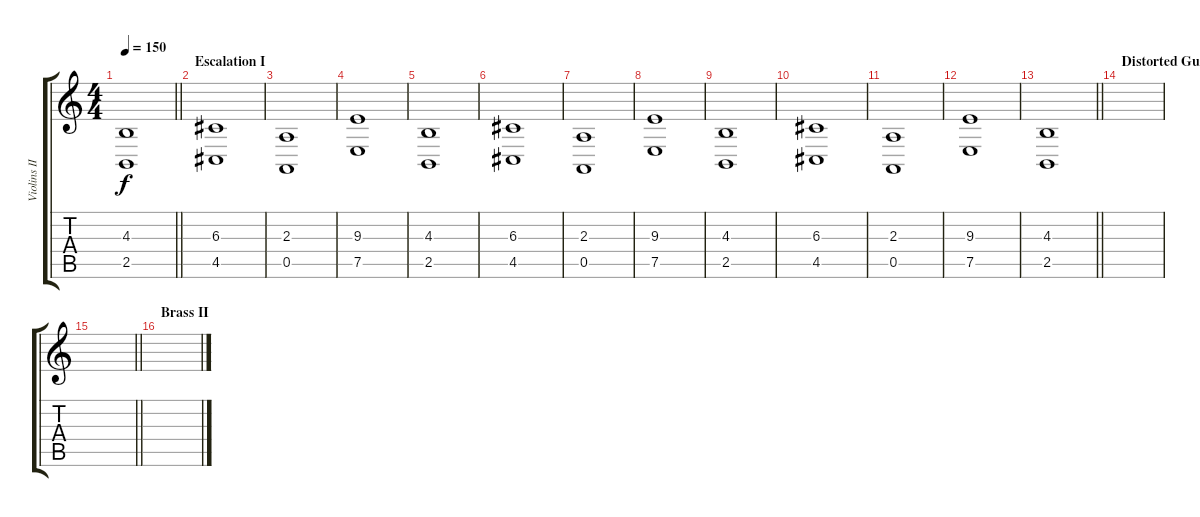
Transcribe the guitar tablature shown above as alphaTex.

\track ("Violins II" "Violins II") {instrument stringensemble1}
\staff {score tabs}
\tuning (E4 B3 G3 D3 A2 E2) {hide}
\ts (4 4)
\tempo 150
\clef g2
\barLineRight lightlight
\ks c
(4.3 2.5).1{dy f} |
\section ("" "Escalation I")
(6.3 4.5).1 |
(2.3 0.5).1 |
(9.3 7.5).1 |
(4.3 2.5).1 |
(6.3 4.5).1 |
(2.3 0.5).1 |
(9.3 7.5).1 |
(4.3 2.5).1 |
(6.3 4.5).1 |
(2.3 0.5).1 |
(9.3 7.5).1 |
\barLineRight lightlight
(4.3 2.5).1 |
\section ("" "Distorted Guitar")
|
\barLineRight lightlight
|
\section ("" "Brass II")
